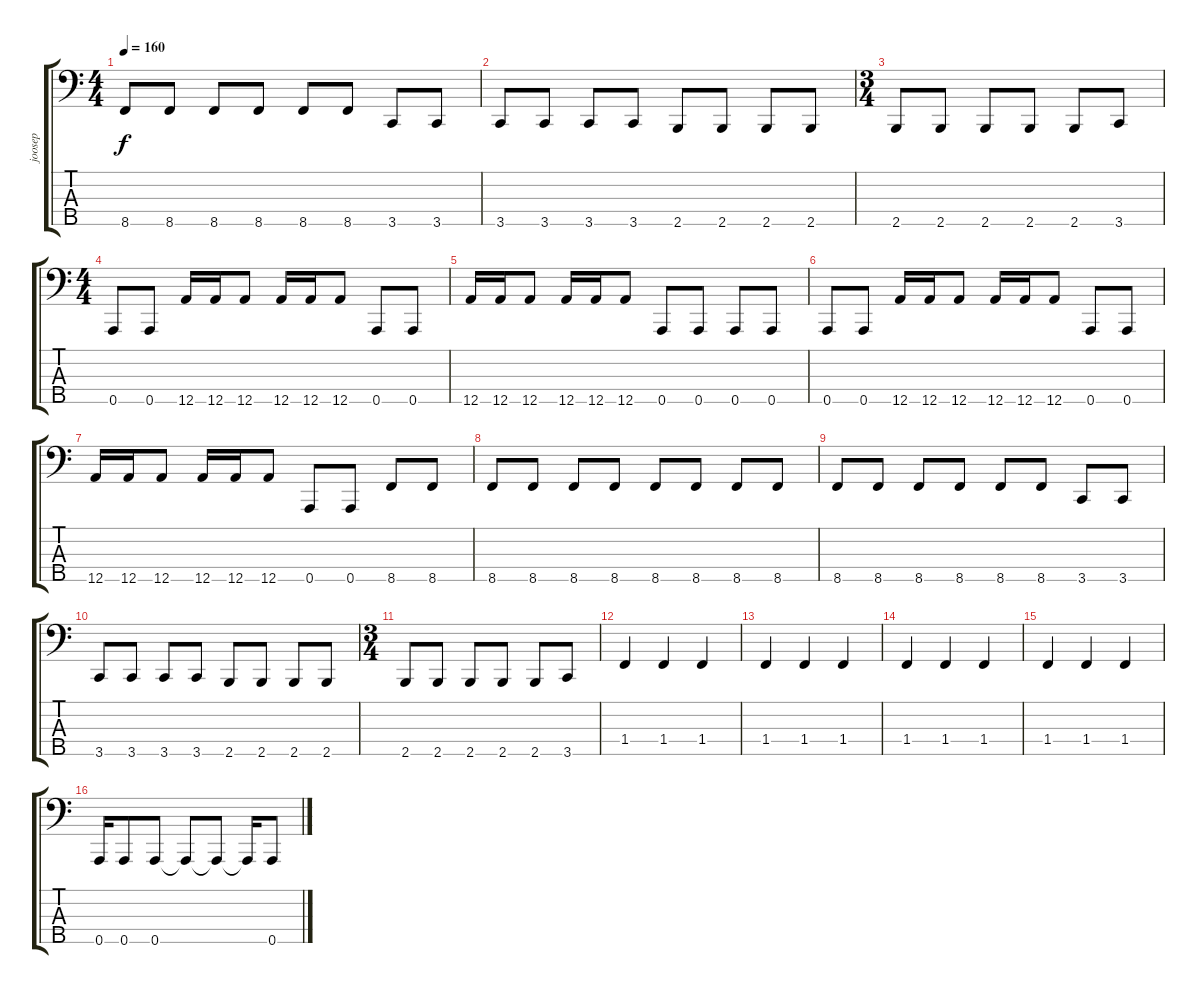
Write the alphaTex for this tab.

\track ("joosep" "joosep") {instrument slapbass1}
\staff {score tabs}
\tuning (G2 D2 A1 E1 A0) {hide}
\ts (4 4)
\tempo 160
\clef f4
\ks c
8.5.8{dy f} 8.5.8 8.5.8 8.5.8 8.5.8 8.5.8 3.5.8 3.5.8 |
3.5.8 3.5.8 3.5.8 3.5.8 2.5.8 2.5.8 2.5.8 2.5.8 |
\ts (3 4)
2.5.8 2.5.8 2.5.8 2.5.8 2.5.8 3.5.8 |
\ts (4 4)
0.5.8 0.5.8 12.5.16 12.5.16 12.5.8 12.5.16 12.5.16 12.5.8 0.5.8 0.5.8 |
12.5.16 12.5.16 12.5.8 12.5.16 12.5.16 12.5.8 0.5.8 0.5.8 0.5.8 0.5.8 |
0.5.8 0.5.8 12.5.16 12.5.16 12.5.8 12.5.16 12.5.16 12.5.8 0.5.8 0.5.8 |
12.5.16 12.5.16 12.5.8 12.5.16 12.5.16 12.5.8 0.5.8 0.5.8 8.5.8 8.5.8 |
8.5.8 8.5.8 8.5.8 8.5.8 8.5.8 8.5.8 8.5.8 8.5.8 |
8.5.8 8.5.8 8.5.8 8.5.8 8.5.8 8.5.8 3.5.8 3.5.8 |
3.5.8 3.5.8 3.5.8 3.5.8 2.5.8 2.5.8 2.5.8 2.5.8 |
\ts (3 4)
2.5.8 2.5.8 2.5.8 2.5.8 2.5.8 3.5.8 |
1.4.4 1.4.4 1.4.4 |
1.4.4 1.4.4 1.4.4 |
1.4.4 1.4.4 1.4.4 |
1.4.4 1.4.4 1.4.4 |
0.5.16 0.5.8 0.5.8 0.5{t}.8 0.5{t}.8 0.5{t}.16 0.5.8
